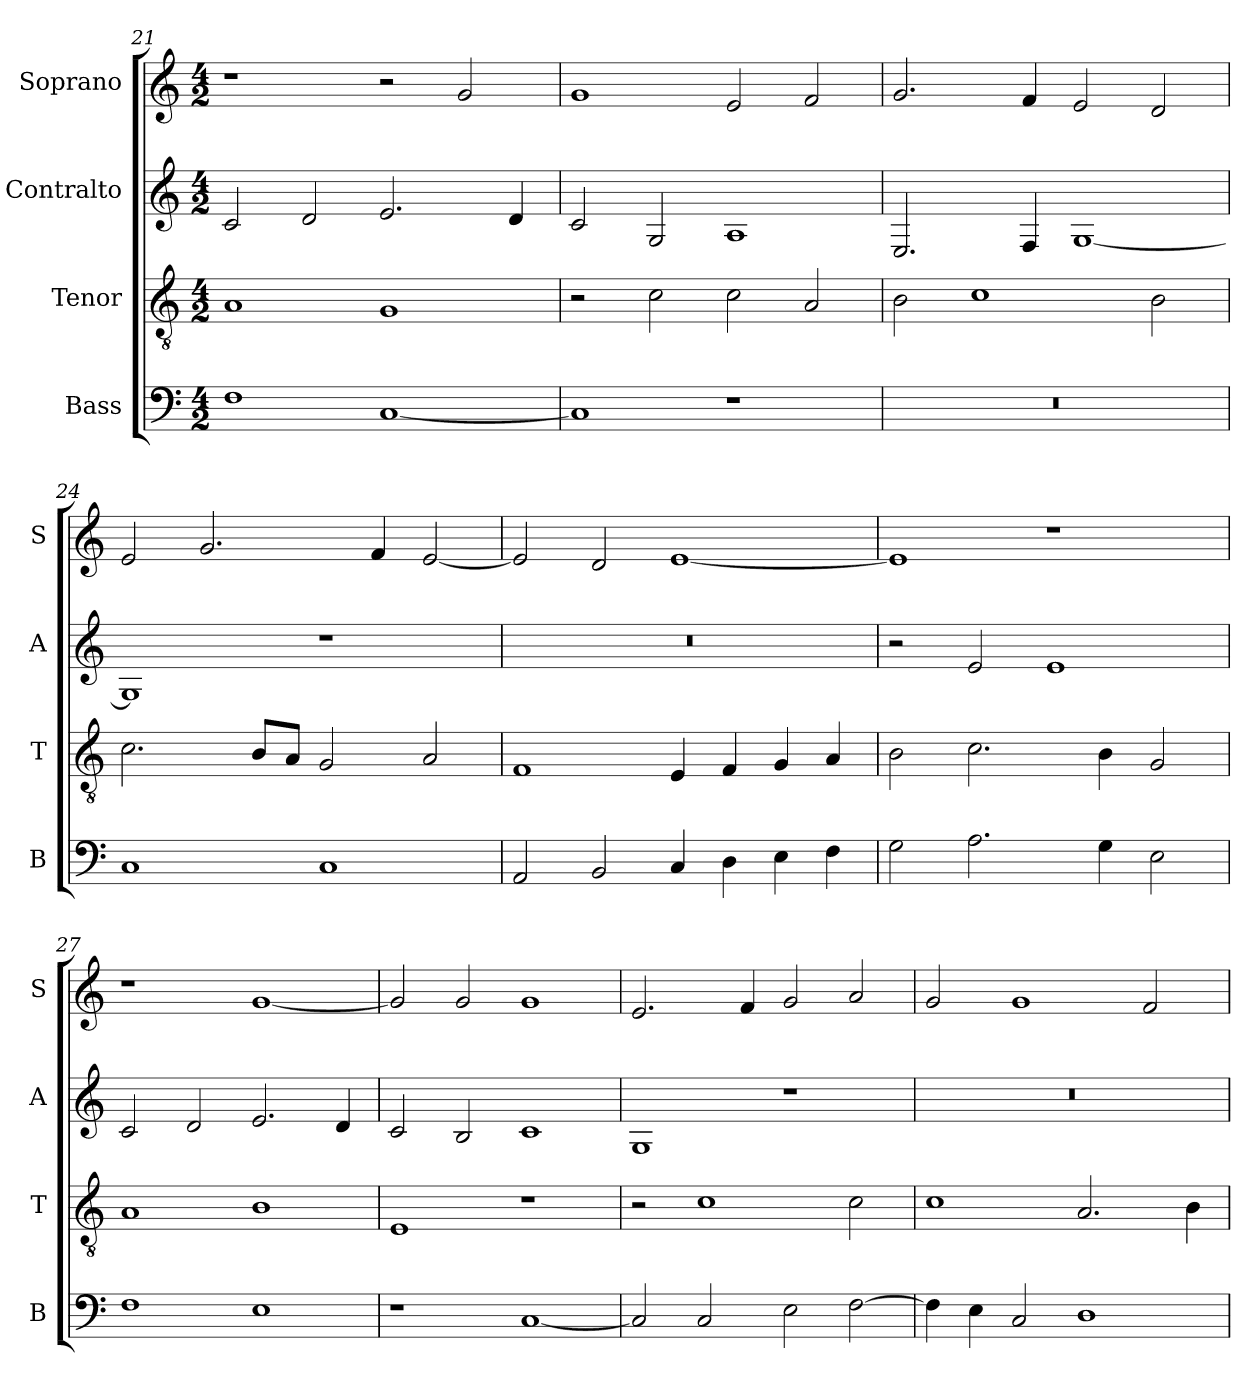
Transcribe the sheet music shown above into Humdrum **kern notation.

**kern	**kern	**kern	**kern
*part4	*part3	*part2	*part1
*staff4	*staff3	*staff2	*staff1
*I"Bass	*I"Tenor	*I"Contralto	*I"Soprano
*I'B	*I'T	*I'A	*I'S
*clefF4	*clefGv2	*clefG2	*clefG2
*k[]	*k[]	*k[]	*k[]
*E:phr	*E:phr	*E:phr	*E:phr
*M4/2	*M4/2	*M4/2	*M4/2
=21	=21	=21	=21
1F	1A	2c	1r
.	.	2d	.
[1C	1G	2.e	2r
.	.	.	2g
.	.	4d	.
=22	=22	=22	=22
1C]	2r	2c	1g
.	2c	2G	.
1r	2c	1A	2e
.	2A	.	2f
=23	=23	=23	=23
0r	2B	2.E	2.g
.	1c	.	.
.	.	4F	4f
.	.	[1G	2e
.	2B	.	2d
=24	=24	=24	=24
1C	2.c	1G]	2e
.	.	.	2.g
.	8B/L	.	.
.	8A/J	.	.
1C	2G	1r	.
.	.	.	4f
.	2A	.	[2e
=25	=25	=25	=25
2AA	1F	0r	2e]
2BB	.	.	2d
4C	4E	.	[1e
4D	4F	.	.
4E	4G	.	.
4F	4A	.	.
=26	=26	=26	=26
2G	2B	2r	1e]
2.A	2.c	2e	.
.	.	1e	1r
4G	4B	.	.
2E	2G	.	.
=27	=27	=27	=27
1F	1A	2c	1r
.	.	2d	.
1E	1B	2.e	[1g
.	.	4d	.
=28	=28	=28	=28
1r	1E	2c	2g]
.	.	2B	2g
[1C	1r	1c	1g
=29	=29	=29	=29
2C]	2r	1G	2.e
2C	1c	.	.
.	.	.	4f
2E	.	1r	2g
[2F	2c	.	2a
=30	=30	=30	=30
4F]	1c	0r	2g
4E	.	.	.
2C	.	.	1g
1D	2.A	.	.
.	.	.	2f
.	4B	.	.
=	=	=	=
*-	*-	*-	*-
